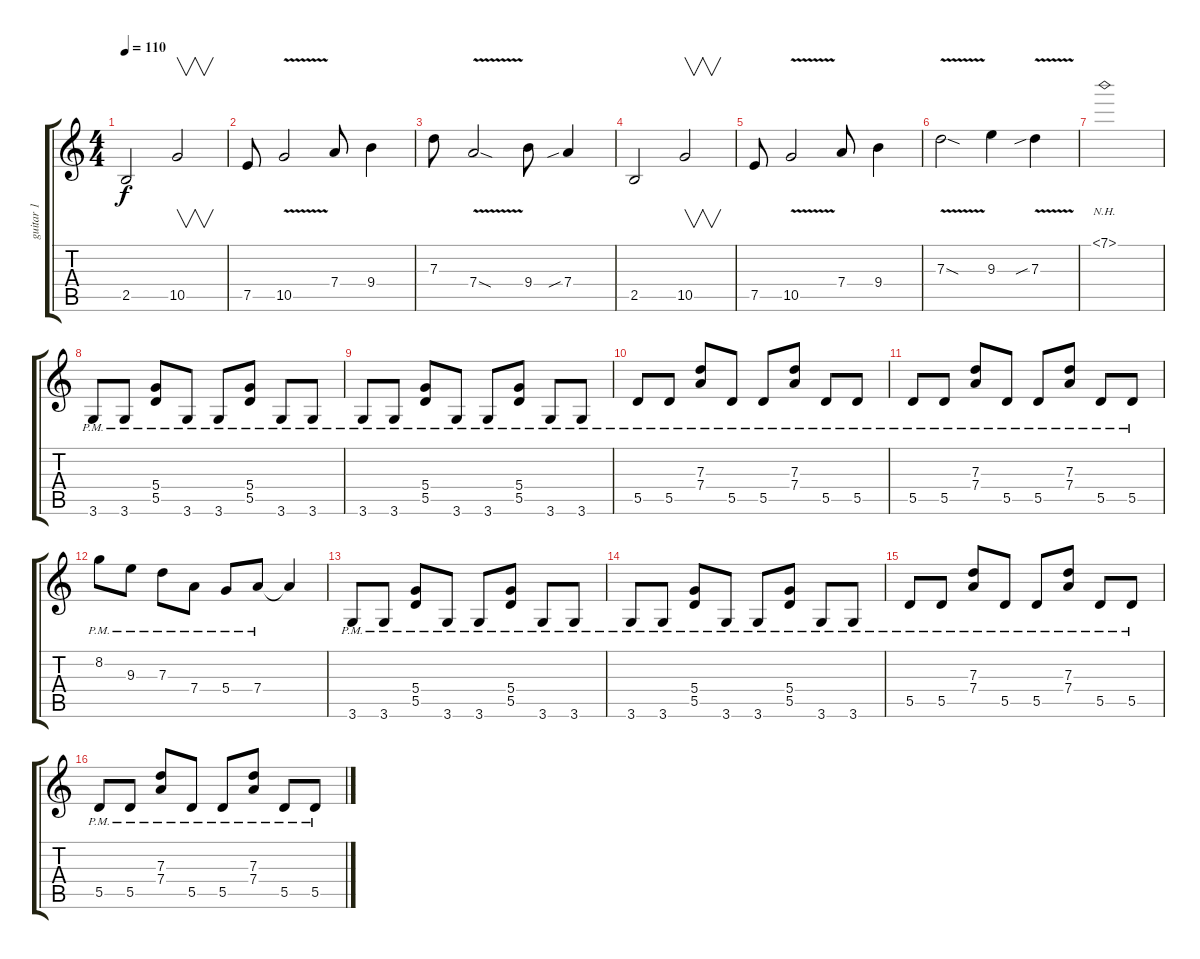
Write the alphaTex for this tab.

\track ("guitar 1" "guitar 1") {instrument overdrivenguitar}
\staff {score tabs}
\tuning (E4 B3 G3 D3 A2 E2) {hide}
\ts (4 4)
\tempo 110
\clef g2
\ks c
2.5.2{dy f} 10.5.2{v} |
7.5.8 10.5{v}.2 7.4.8 9.4.4 |
7.3.8 7.4{v sod}.2 9.4.8 7.4{sib}.4 |
2.5.2 10.5.2{v} |
7.5.8 10.5{v}.2 7.4.8 9.4.4 |
7.3{v sod}.2 9.3.4 7.3{v sib}.4 |
7.1{nh}.1 |
3.6{pm}.8 3.6{pm}.8 (5.4{pm} 5.5{pm}).8 3.6{pm}.8 3.6{pm}.8 (5.4{pm} 5.5{pm}).8 3.6{pm}.8 3.6{pm}.8 |
3.6{pm}.8 3.6{pm}.8 (5.4{pm} 5.5{pm}).8 3.6{pm}.8 3.6{pm}.8 (5.4{pm} 5.5{pm}).8 3.6{pm}.8 3.6{pm}.8 |
5.5{pm}.8 5.5{pm}.8 (7.3{pm} 7.4{pm}).8 5.5{pm}.8 5.5{pm}.8 (7.3{pm} 7.4{pm}).8 5.5{pm}.8 5.5{pm}.8 |
5.5{pm}.8 5.5{pm}.8 (7.3{pm} 7.4{pm}).8 5.5{pm}.8 5.5{pm}.8 (7.3{pm} 7.4{pm}).8 5.5{pm}.8 5.5{pm}.8 |
8.2{pm}.8 9.3{pm}.8 7.3{pm}.8 7.4{pm}.8 5.4{pm}.8 7.4{pm}.8 7.4{t}.4 |
3.6{pm}.8 3.6{pm}.8 (5.4{pm} 5.5{pm}).8 3.6{pm}.8 3.6{pm}.8 (5.4{pm} 5.5{pm}).8 3.6{pm}.8 3.6{pm}.8 |
3.6{pm}.8 3.6{pm}.8 (5.4{pm} 5.5{pm}).8 3.6{pm}.8 3.6{pm}.8 (5.4{pm} 5.5{pm}).8 3.6{pm}.8 3.6{pm}.8 |
5.5{pm}.8 5.5{pm}.8 (7.3{pm} 7.4{pm}).8 5.5{pm}.8 5.5{pm}.8 (7.3{pm} 7.4{pm}).8 5.5{pm}.8 5.5{pm}.8 |
5.5{pm}.8 5.5{pm}.8 (7.3{pm} 7.4{pm}).8 5.5{pm}.8 5.5{pm}.8 (7.3{pm} 7.4{pm}).8 5.5{pm}.8 5.5{pm}.8
